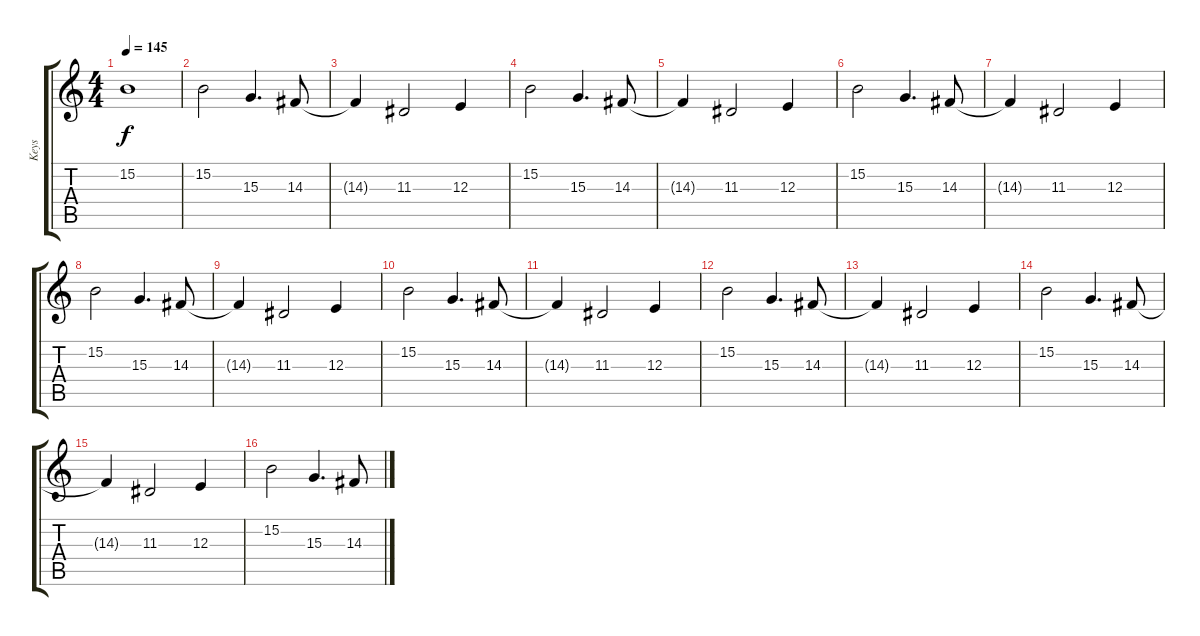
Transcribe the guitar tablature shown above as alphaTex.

\track ("Keys" "Keys") {instrument stringensemble1}
\staff {score tabs}
\tuning (Db4 Ab3 E3 B2 Gb2 B1) {hide}
\ts (4 4)
\tempo 145
\clef g2
\ks c
15.2{t}.1{dy f} |
15.2.2{volume 8 instrument stringensemble1} 15.3.4{d} 14.3.8 |
14.3{t}.4 11.3.2 12.3.4 |
15.2.2 15.3.4{d} 14.3.8 |
14.3{t}.4 11.3.2 12.3.4 |
15.2.2{volume 8 instrument stringensemble1} 15.3.4{d} 14.3.8 |
14.3{t}.4 11.3.2 12.3.4 |
15.2.2 15.3.4{d} 14.3.8 |
14.3{t}.4 11.3.2 12.3.4 |
15.2.2{volume 8 instrument stringensemble1} 15.3.4{d} 14.3.8 |
14.3{t}.4 11.3.2 12.3.4 |
15.2.2 15.3.4{d} 14.3.8 |
14.3{t}.4 11.3.2 12.3.4 |
15.2.2{volume 8 instrument stringensemble1} 15.3.4{d} 14.3.8 |
14.3{t}.4 11.3.2 12.3.4 |
15.2.2 15.3.4{d} 14.3.8
